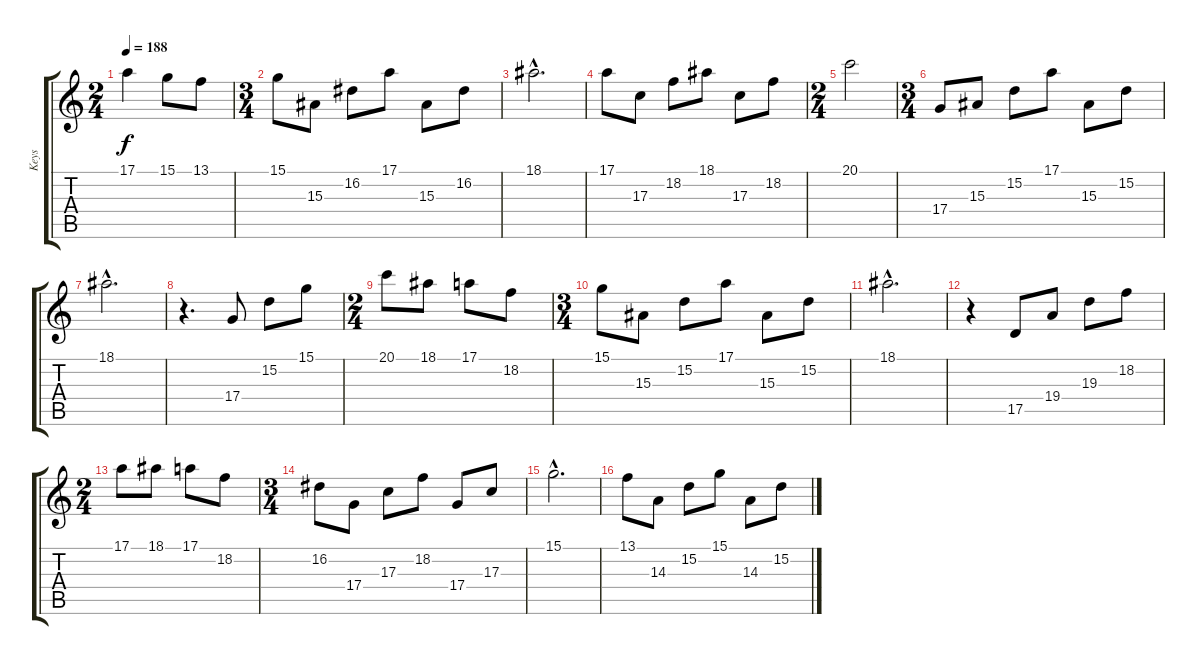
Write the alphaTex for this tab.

\track ("Keys" "Keys") {instrument fx8scifi}
\staff {score tabs}
\tuning (E4 B3 G3 D3 A2 E2) {hide}
\ts (2 4)
\tempo 188
\clef g2
\ks c
17.1.4{dy f} 15.1.8 13.1.8 |
\ts (3 4)
15.1.8 15.3.8 16.2.8 17.1.8 15.3.8 16.2.8 |
18.1{hac}.2{d} |
17.1.8 17.3.8 18.2.8 18.1.8 17.3.8 18.2.8 |
\ts (2 4)
20.1.2 |
\ts (3 4)
17.4.8 15.3.8 15.2.8 17.1.8 15.3.8 15.2.8 |
18.1{hac}.2{d} |
r.4{d} 17.4.8 15.2.8 15.1.8 |
\ts (2 4)
20.1.8 18.1.8 17.1.8 18.2.8 |
\ts (3 4)
15.1.8 15.3.8 15.2.8 17.1.8 15.3.8 15.2.8 |
18.1{hac}.2{d} |
r.4 17.5.8 19.4.8 19.3.8 18.2.8 |
\ts (2 4)
17.1.8 18.1.8 17.1.8 18.2.8 |
\ts (3 4)
16.2.8 17.4.8 17.3.8 18.2.8 17.4.8 17.3.8 |
15.1{hac}.2{d} |
13.1.8 14.3.8 15.2.8 15.1.8 14.3.8 15.2.8
